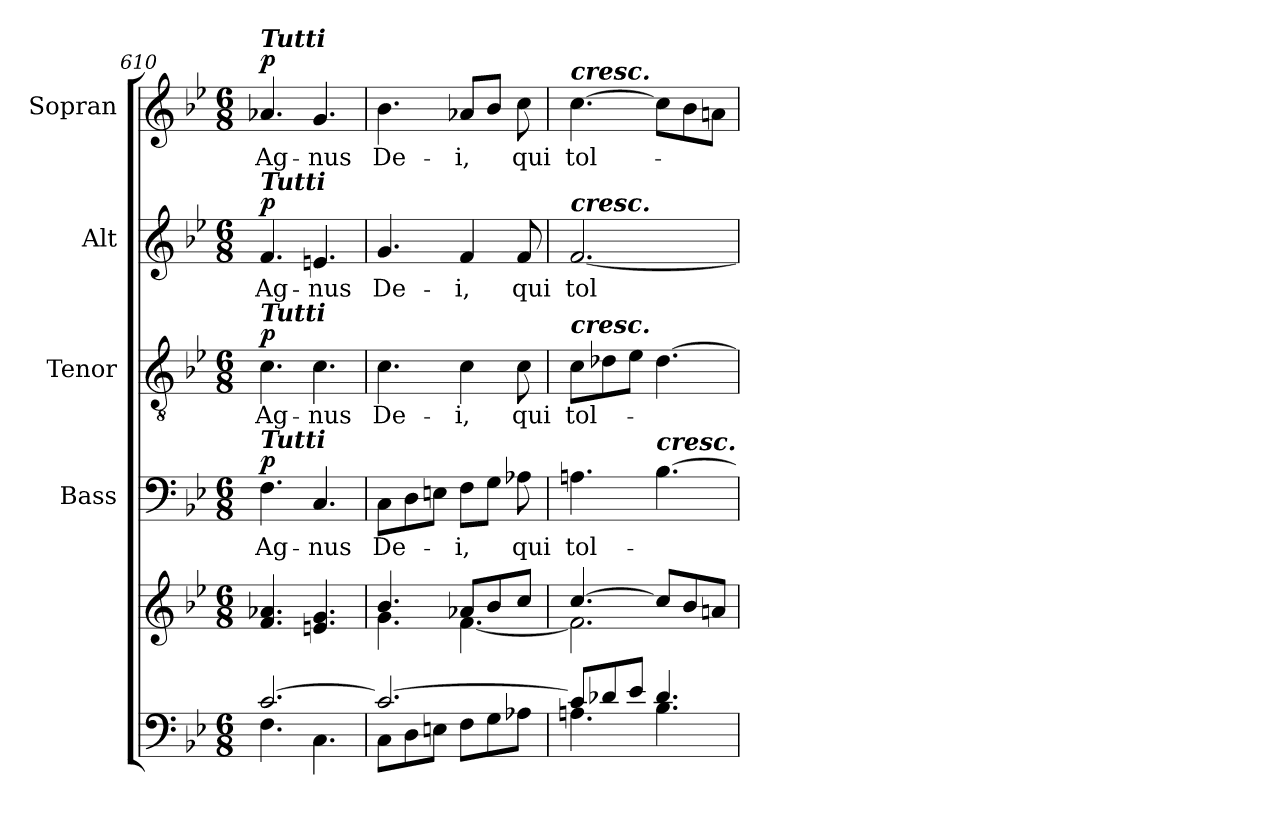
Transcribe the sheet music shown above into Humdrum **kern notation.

**kern	**kern	**kern	**text	**dynam	**kern	**text	**dynam	**kern	**text	**dynam	**kern	**text	**dynam
*part5	*part5	*part4	*part4	*part4	*part3	*part3	*part3	*part2	*part2	*part2	*part1	*part1	*part1
*staff6	*staff5	*staff4	*staff4	*staff4	*staff3	*staff3	*staff3	*staff2	*staff2	*staff2	*staff1	*staff1	*staff1
*	*	*I"Bass	*	*	*I"Tenor	*	*	*I"Alt	*	*	*I"Sopran	*	*
*	*	*I'B.	*	*	*I'T.	*	*	*I'A.	*	*	*I'S.	*	*
*clefF4	*clefG2	*clefF4	*	*	*clefGv2	*	*	*clefG2	*	*	*clefG2	*	*
*k[b-e-]	*k[b-e-]	*k[b-e-]	*	*	*k[b-e-]	*	*	*k[b-e-]	*	*	*k[b-e-]	*	*
*B-:	*B-:	*B-:	*	*	*B-:	*	*	*B-:	*	*	*B-:	*	*
*M6/8	*M6/8	*M6/8	*	*	*M6/8	*	*	*M6/8	*	*	*M6/8	*	*
=610	=610	=610	=610	=610	=610	=610	=610	=610	=610	=610	=610	=610	=610
*^	*	*	*	*	*	*	*	*	*	*	*	*	*
!	!	!	!	!	!	!	!	!	!	!	!	!LO:TX:a:Bi:t=Tutti	!	!
!	!	!	!	!	!	!	!	!	!LO:TX:a:Bi:t=Tutti	!	!	!	!	!
!	!	!	!	!	!	!LO:TX:a:Bi:t=Tutti	!	!	!	!	!	!	!	!
!	!	!	!LO:TX:a:Bi:t=Tutti	!	!	!	!	!	!	!	!	!	!	!
!	!	!	!	!LO:LY:b	!LO:DY:a	!	!LO:LY:b	!LO:DY:a	!	!LO:LY:b	!LO:DY:a	!	!LO:LY:b	!LO:DY:a
[>2.c/	4.F\	4.f/ 4.a-X/	4.F\	Ag-	p	4.c\	Ag-	p	4.f/	Ag-	p	4.a-X/	Ag-	p
!	!	!	!	!LO:LY:b	!	!	!LO:LY:b	!	!	!LO:LY:b	!	!	!LO:LY:b	!
.	4.C\	4.en/ 4.g/	4.C/	-nus	.	4.c\	-nus	.	4.en/	-nus	.	4.g/	-nus	.
=611	=611	=611	=611	=611	=611	=611	=611	=611	=611	=611	=611	=611	=611	=611
*	*	*^	*	*	*	*	*	*	*	*	*	*	*	*
!	!	!	!	!	!LO:LY:b	!	!	!LO:LY:b	!	!	!LO:LY:b	!	!	!LO:LY:b	!
2.c/_	8C\L	4.b-/	4.g\	8C\L	De-	.	4.c\	De-	.	4.g/	De-	.	4.b-\	De-	.
.	8D\	.	.	8D\	.	.	.	.	.	.	.	.	.	.	.
.	8En\J	.	.	8En\J	.	.	.	.	.	.	.	.	.	.	.
!	!	!	!	!	!LO:LY:b	!	!	!LO:LY:b	!	!	!LO:LY:b	!	!	!LO:LY:b	!
.	8F\L	8a-X/L	[<4.f\	8F\L	-i,	.	4c\	-i,	.	4f/	-i,	.	8a-X/L	-i,	.
.	8G\	8b-/	.	8G\J	.	.	.	.	.	.	.	.	8b-/J	.	.
!	!	!	!	!	!LO:LY:b	!	!	!LO:LY:b	!	!	!LO:LY:b	!	!	!LO:LY:b	!
.	8A-X\J	8cc/J	.	8A-X\	qui	.	8c\	qui	.	8f/	qui	.	8cc\	qui	.
=612	=612	=612	=612	=612	=612	=612	=612	=612	=612	=612	=612	=612	=612	=612	=612
!	!	!	!	!	!	!	!	!	!	!	!	!	!LO:TX:a:Bi:t=cresc.	!	!
!	!	!	!	!	!	!	!	!	!	!LO:TX:a:Bi:t=cresc.	!	!	!	!	!
!	!	!	!	!	!	!	!LO:TX:a:Bi:t=cresc.	!	!	!	!	!	!	!	!
!	!	!	!	!	!LO:LY:b	!	!	!LO:LY:b	!	!	!LO:LY:b	!	!	!LO:LY:b	!
8c/L]	4.An\	[>4.cc/	2.f\]	4.An\	tol-	.	8c\L	tol-	.	[2.f/	tol-	.	[4.cc\	tol-	.
8d-X/	.	.	.	.	.	.	8d-X\	.	.	.	.	.	.	.	.
8e-/J	.	.	.	.	.	.	8e-\J	.	.	.	.	.	.	.	.
!	!	!	!	!LO:TX:a:Bi:t=cresc.	!	!	!	!	!	!	!	!	!	!	!
4.d-/	4.B-\	8cc/L]	.	[4.B-\	.	.	[4.d-\	.	.	.	.	.	8cc\L]	.	.
.	.	8b-/	.	.	.	.	.	.	.	.	.	.	8b-\	.	.
.	.	8an/J	.	.	.	.	.	.	.	.	.	.	8an\J	.	.
*v	*v	*	*	*	*	*	*	*	*	*	*	*	*	*	*
*	*v	*v	*	*	*	*	*	*	*	*	*	*	*	*
=	=	=	=	=	=	=	=	=	=	=	=	=	=
*-	*-	*-	*-	*-	*-	*-	*-	*-	*-	*-	*-	*-	*-
